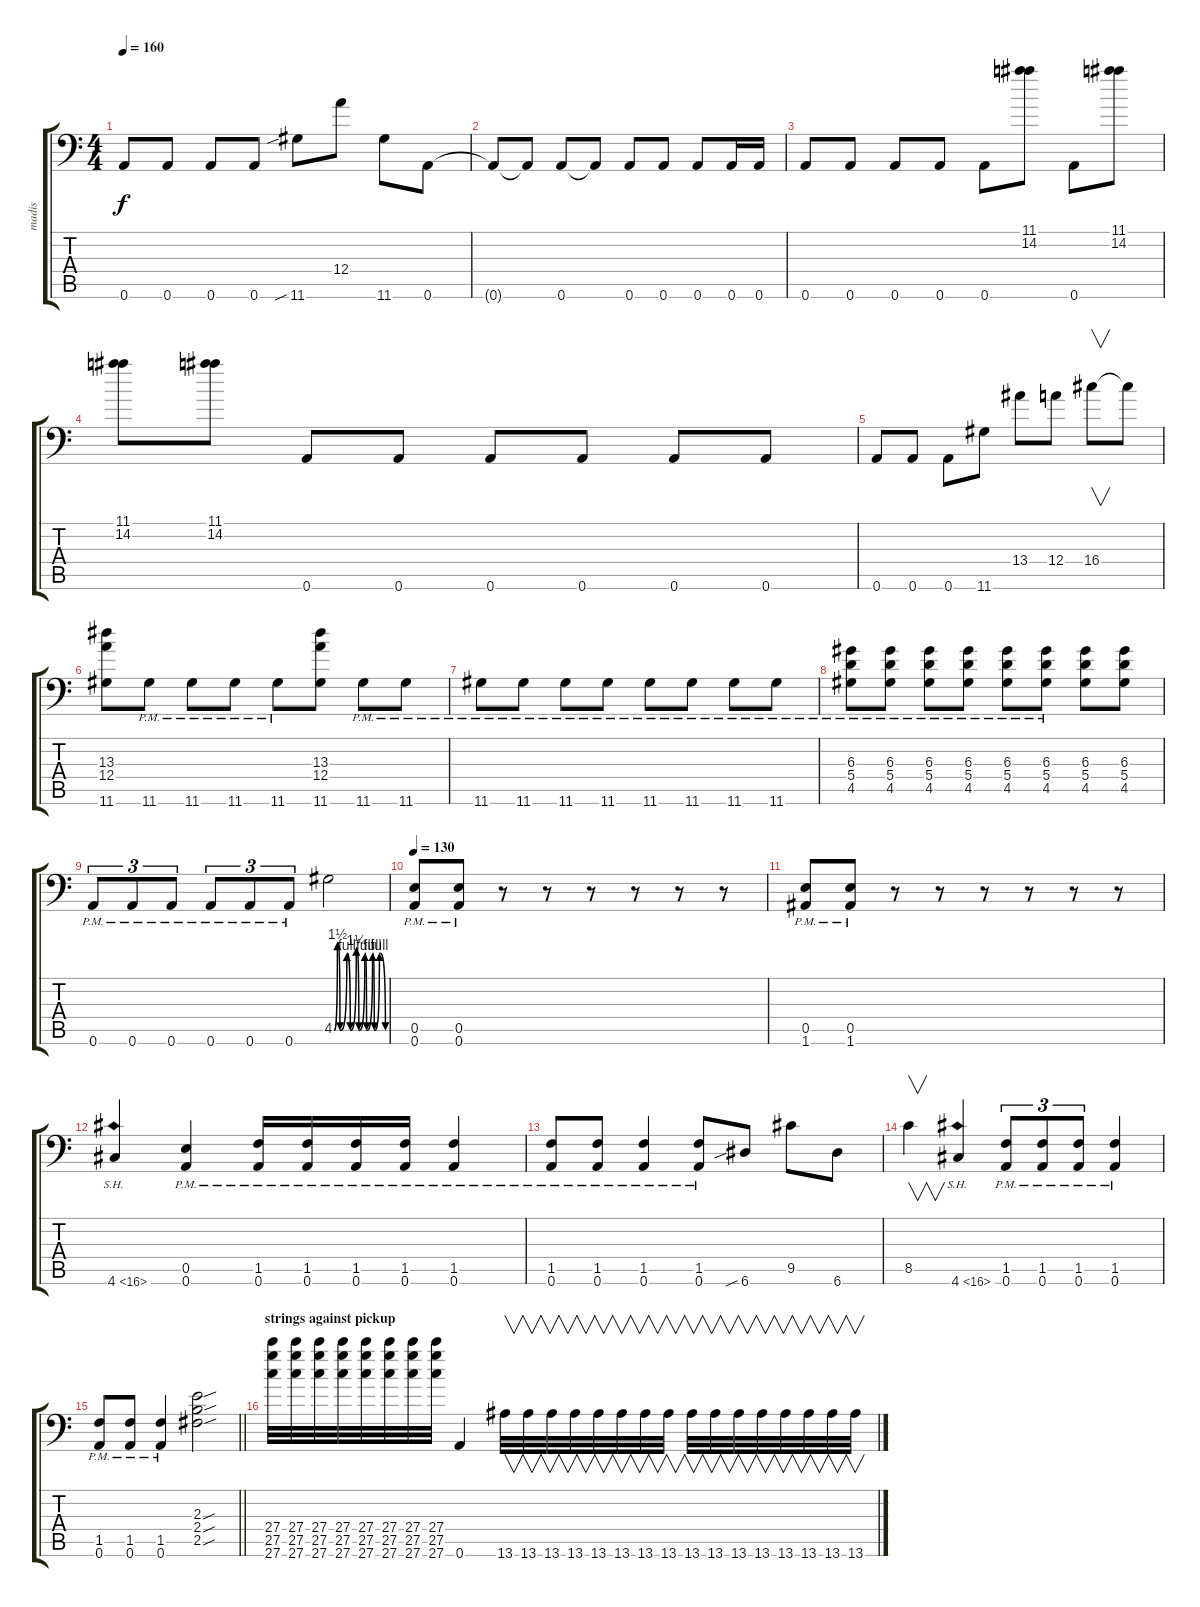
\track ("madis" "madis") {instrument distortionguitar}
\staff {score tabs}
\tuning (B3 G3 D3 A2 E2 A1) {hide}
\ts (4 4)
\tempo 160
\clef f4
\ks c
0.6.8{dy f} 0.6.8 0.6.8 0.6.8 11.6{sib}.8 12.4.8 11.6.8 0.6.8 |
0.6{t}.8 0.6{t}.8 0.6.8 0.6{t}.8 0.6.8 0.6.8 0.6.8 0.6.16 0.6.16 |
0.6.8 0.6.8 0.6.8 0.6.8 0.6.8 (11.1 14.2).8 0.6.8 (11.1 14.2).8 |
(11.1 14.2).8 (11.1 14.2).8 0.6.8 0.6.8 0.6.8 0.6.8 0.6.8 0.6.8 |
0.6.8 0.6.8 0.6.8 11.6.8 13.4.8 12.4.8 16.4.8{v} 16.4{t}.8 |
(13.3 12.4 11.6).8 11.6{pm}.8 11.6{pm}.8 11.6{pm}.8 11.6{pm}.8 (13.3 12.4 11.6).8 11.6{pm}.8 11.6{pm}.8 |
11.6{pm}.8 11.6{pm}.8 11.6{pm}.8 11.6{pm}.8 11.6{pm}.8 11.6{pm}.8 11.6{pm}.8 11.6{pm}.8 |
(6.3{pm} 5.4{pm} 4.5{pm}).8 (6.3{pm} 5.4{pm} 4.5{pm}).8 (6.3{pm} 5.4{pm} 4.5{pm}).8 (6.3{pm} 5.4{pm} 4.5{pm}).8 (6.3{pm} 5.4{pm} 4.5{pm}).8 (6.3{pm} 5.4{pm} 4.5{pm}).8 (6.3 5.4 4.5).8 (6.3 5.4 4.5).8 |
0.6{pm}.8{tu (3 2)} 0.6{pm}.8{tu (3 2)} 0.6{pm}.8{tu (3 2)} 0.6{pm}.8{tu (3 2)} 0.6{pm}.8{tu (3 2)} 0.6{pm}.8{tu (3 2)} 4.5{be (custom 0 0 4 6 7 0 15 4 19 0 26 5 29 0 36 4 38 0 45 4 47 0 53 4 60 0)}.2{instrument guitarharmonics} |
\tempo 130
(0.5{pm} 0.6{pm}).8{instrument distortionguitar} (0.5{pm} 0.6{pm}).8 r.8 r.8 r.8 r.8 r.8 r.8 |
(0.5{pm} 1.6{pm}).8 (0.5{pm} 1.6{pm}).8 r.8 r.8 r.8 r.8 r.8 r.8 |
4.6{sh 12}.4{instrument guitarharmonics} (0.5{pm} 0.6{pm}).4{instrument distortionguitar} (1.5{pm} 0.6{pm}).16 (1.5{pm} 0.6{pm}).16 (1.5{pm} 0.6{pm}).16 (1.5{pm} 0.6{pm}).16 (1.5{pm} 0.6{pm}).4 |
(1.5{pm} 0.6{pm}).8 (1.5{pm} 0.6{pm}).8 (1.5{pm} 0.6{pm}).4 (1.5{pm} 0.6{pm}).8 6.6{sib}.8 9.5.8 6.6.8 |
8.5.4{v} 4.6{sh 12}.4{instrument guitarharmonics} (1.5{pm} 0.6{pm}).8{tu (3 2) instrument distortionguitar} (1.5{pm} 0.6{pm}).8{tu (3 2)} (1.5{pm} 0.6{pm}).8{tu (3 2)} (1.5{pm} 0.6{pm}).4 |
\barLineRight lightlight
(1.5{pm} 0.6{pm}).8 (1.5{pm} 0.6{pm}).8 (1.5{pm} 0.6{pm}).4 (2.3{sou} 2.4{sou} 2.5{sou}).2 |
\section ("" "strings against pickup")
(27.4 27.5 27.6).32{instrument guitarharmonics} (27.4 27.5 27.6).32 (27.4 27.5 27.6).32 (27.4 27.5 27.6).32 (27.4 27.5 27.6).32 (27.4 27.5 27.6).32 (27.4 27.5 27.6).32 (27.4 27.5 27.6).32 0.6.4{instrument distortionguitar} 13.6.32{v} 13.6.32{v} 13.6.32{v} 13.6.32{v} 13.6.32{v} 13.6.32{v} 13.6.32{v} 13.6.32{v} 13.6.32{v} 13.6.32{v} 13.6.32{v} 13.6.32{v} 13.6.32{v} 13.6.32{v} 13.6.32{v} 13.6.32{v}
